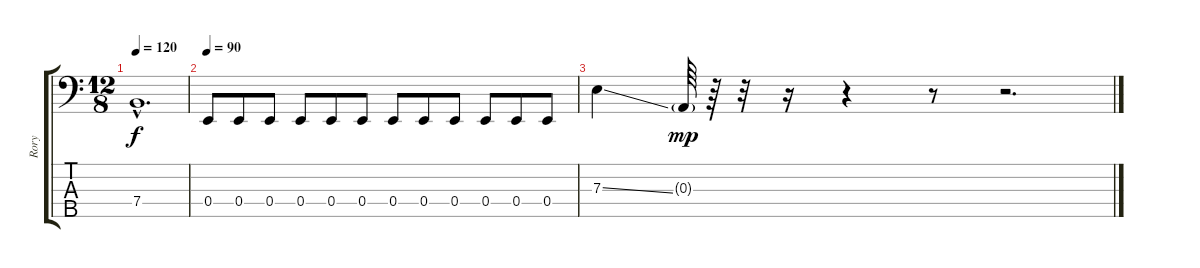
\track ("Rory" "Rory") {instrument electricbassfinger}
\staff {score tabs}
\tuning (G2 D2 A1 E1 B0) {hide}
\ts (12 8)
\tempo 120
\clef f4
\ks c
7.4{hac}.1{d dy f} |
\tempo 90
0.4.8 0.4.8 0.4.8 0.4.8 0.4.8 0.4.8 0.4.8 0.4.8 0.4.8 0.4.8 0.4.8 0.4.8 |
7.3{ss}.4 0.3{g}.64{dy mp} r.64 r.32 r.16 r.4 r.8 r.2{d}
